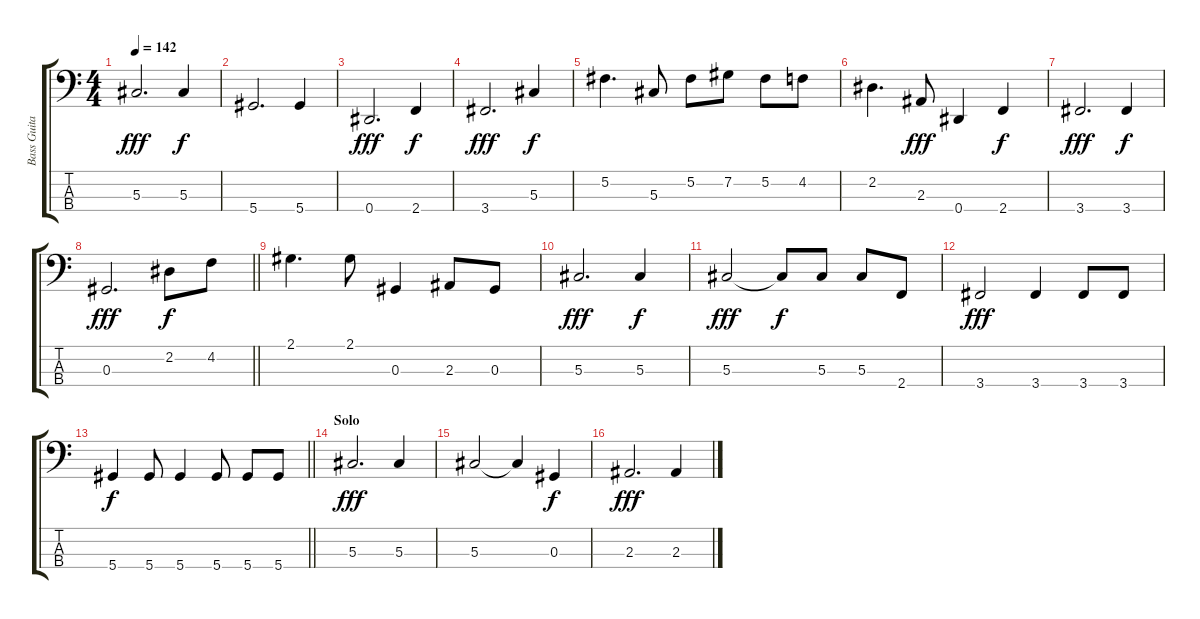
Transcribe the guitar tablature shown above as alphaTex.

\track ("Bass Guitar" "Bass Guita") {instrument electricbassfinger}
\staff {score tabs}
\tuning (Gb2 Db2 Ab1 Eb1) {hide}
\ts (4 4)
\tempo 142
\clef f4
\ks c
5.3.2{d dy fff} 5.3.4{dy f} |
5.4.2{d} 5.4.4 |
0.4.2{d dy fff} 2.4.4{dy f} |
3.4.2{d dy fff} 5.3.4{dy f} |
5.2.4{d} 5.3.8 5.2.8 7.2.8 5.2.8 4.2.8 |
2.2.4{d} 2.3.8{dy fff} 0.4.4 2.4.4{dy f} |
3.4.2{d dy fff} 3.4.4{dy f} |
\barLineRight lightlight
0.3.2{d dy fff} 2.2.8{dy f} 4.2.8 |
2.1.4{d} 2.1.8 0.3.4 2.3.8 0.3.8 |
5.3.2{d dy fff} 5.3.4{dy f} |
5.3.2{dy fff} 5.3{t}.8{dy f} 5.3.8 5.3.8 2.4.8 |
3.4.2{dy fff} 3.4.4 3.4.8 3.4.8 |
\barLineRight lightlight
5.4.4{dy f} 5.4.8 5.4.4 5.4.8 5.4.8 5.4.8 |
\section ("" "Solo")
5.3.2{d dy fff} 5.3.4 |
5.3.2 5.3{t}.4 0.3.4{dy f} |
2.3.2{d dy fff} 2.3.4
